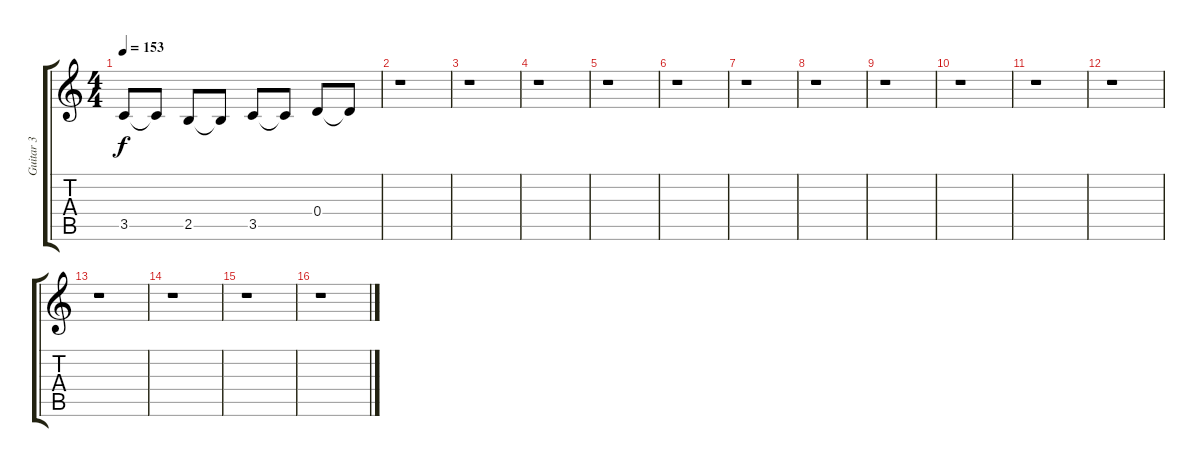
\track ("Guitar 3" "Guitar 3") {instrument acousticguitarnylon}
\staff {score tabs}
\tuning (E4 B3 G3 D3 A2 E2) {hide}
\ts (4 4)
\tempo 153
\clef g2
\ks c
3.5.8{dy f} 3.5{t}.8 2.5.8 2.5{t}.8 3.5.8 3.5{t}.8 0.4.8 0.4{t}.8 |
r.1 |
r.1 |
r.1 |
r.1 |
r.1 |
r.1 |
r.1 |
r.1 |
r.1 |
r.1 |
r.1 |
r.1 |
r.1 |
r.1 |
r.1
